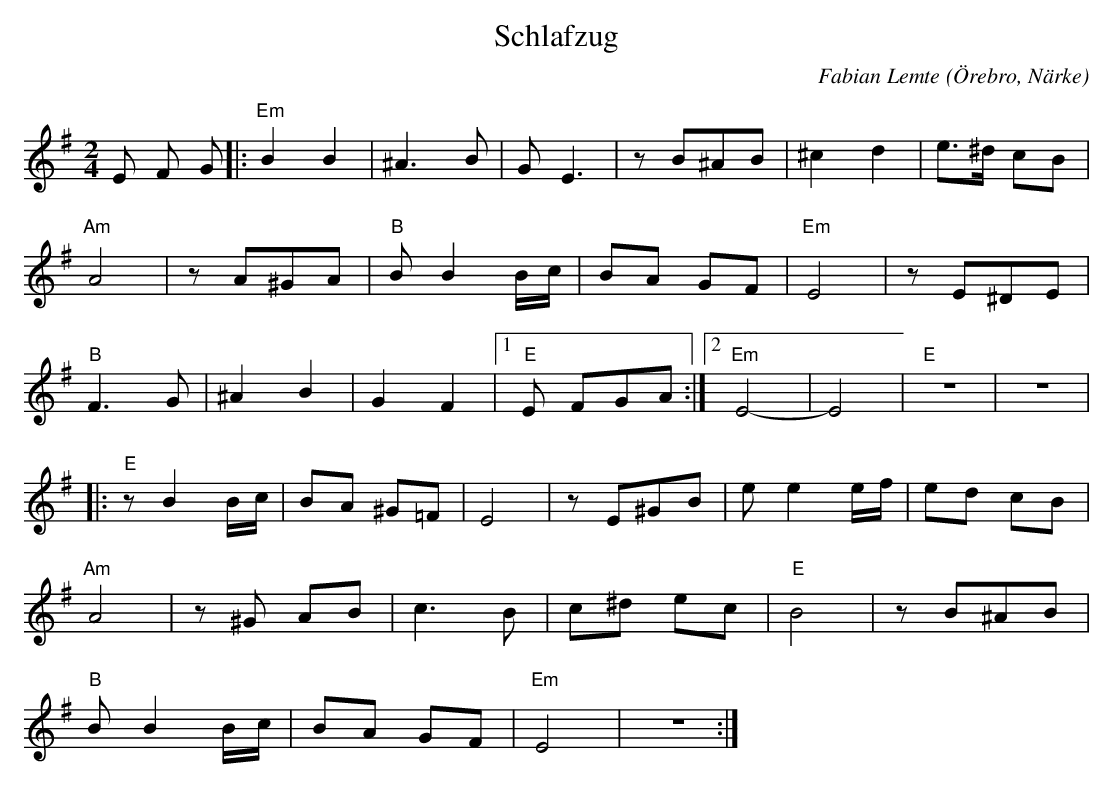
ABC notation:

X:1
T:Schlafzug
O:Örebro, Närke
C:Fabian Lemte
Q:Klezmer
M:2/4
L:1/8
K:Em
E F G |:"Em" B2 B2 | ^A3B | GE3 | zB^AB | ^c2 d2 | e>^d cB |
"Am" A4 | zA^GA |"B" B B2 B/2c/2 | BA GF |"Em" E4 | zE^DE |
"B" F3G | ^A2 B2 | G2 F2 |1"E" E FGA :|2"Em" E4- | E4 |"E" z4 | z4 |
|:"E" zB2 B/2c/2 | BA ^G=F | E4 | zE^GB | e e2 e/2f/2| ed cB |
"Am" A4 | z^G AB | c3B | c^d ec |"E" B4 | zB^AB |
"B" B B2 B/2c/2 | BA GF |"Em" E4 | z4 :|
